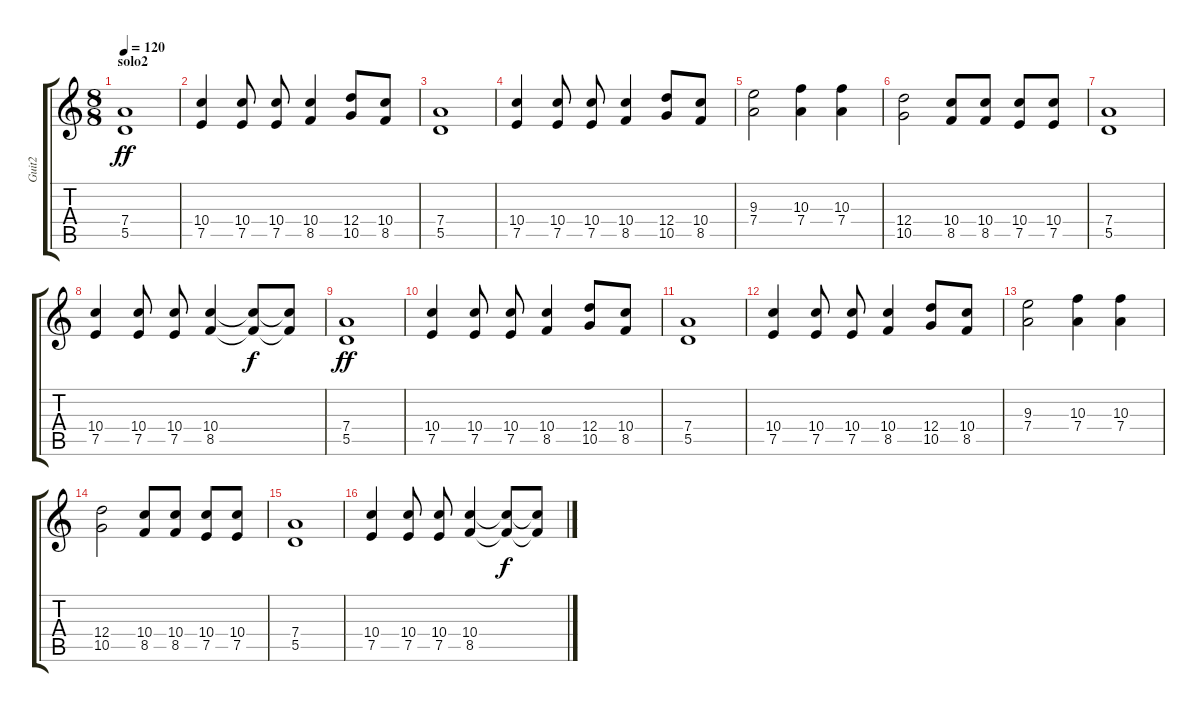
\track ("Guit2" "Guit2") {instrument overdrivenguitar}
\staff {score tabs}
\tuning (E4 B3 G3 D3 A2 E2) {hide}
\ts (8 8)
\section ("" "solo2")
\tempo 120
\clef g2
\ks c
(7.4 5.5).1{dy ff} |
(10.4 7.5).4 (10.4 7.5).8 (10.4 7.5).8 (10.4 8.5).4 (12.4 10.5).8 (10.4 8.5).8 |
(7.4 5.5).1 |
(10.4 7.5).4 (10.4 7.5).8 (10.4 7.5).8 (10.4 8.5).4 (12.4 10.5).8 (10.4 8.5).8 |
(9.3 7.4).2 (10.3 7.4).4 (10.3 7.4).4 |
(12.4 10.5).2 (10.4 8.5).8 (10.4 8.5).8 (10.4 7.5).8 (10.4 7.5).8 |
(7.4 5.5).1 |
(10.4 7.5).4 (10.4 7.5).8 (10.4 7.5).8 (10.4 8.5).4 (10.4{t} 8.5{t}).8{dy f} (10.4{t} 8.5{t}).8 |
(7.4 5.5).1{dy ff} |
(10.4 7.5).4 (10.4 7.5).8 (10.4 7.5).8 (10.4 8.5).4 (12.4 10.5).8 (10.4 8.5).8 |
(7.4 5.5).1 |
(10.4 7.5).4 (10.4 7.5).8 (10.4 7.5).8 (10.4 8.5).4 (12.4 10.5).8 (10.4 8.5).8 |
(9.3 7.4).2 (10.3 7.4).4 (10.3 7.4).4 |
(12.4 10.5).2 (10.4 8.5).8 (10.4 8.5).8 (10.4 7.5).8 (10.4 7.5).8 |
(7.4 5.5).1 |
(10.4 7.5).4 (10.4 7.5).8 (10.4 7.5).8 (10.4 8.5).4 (10.4{t} 8.5{t}).8{dy f} (10.4{t} 8.5{t}).8
